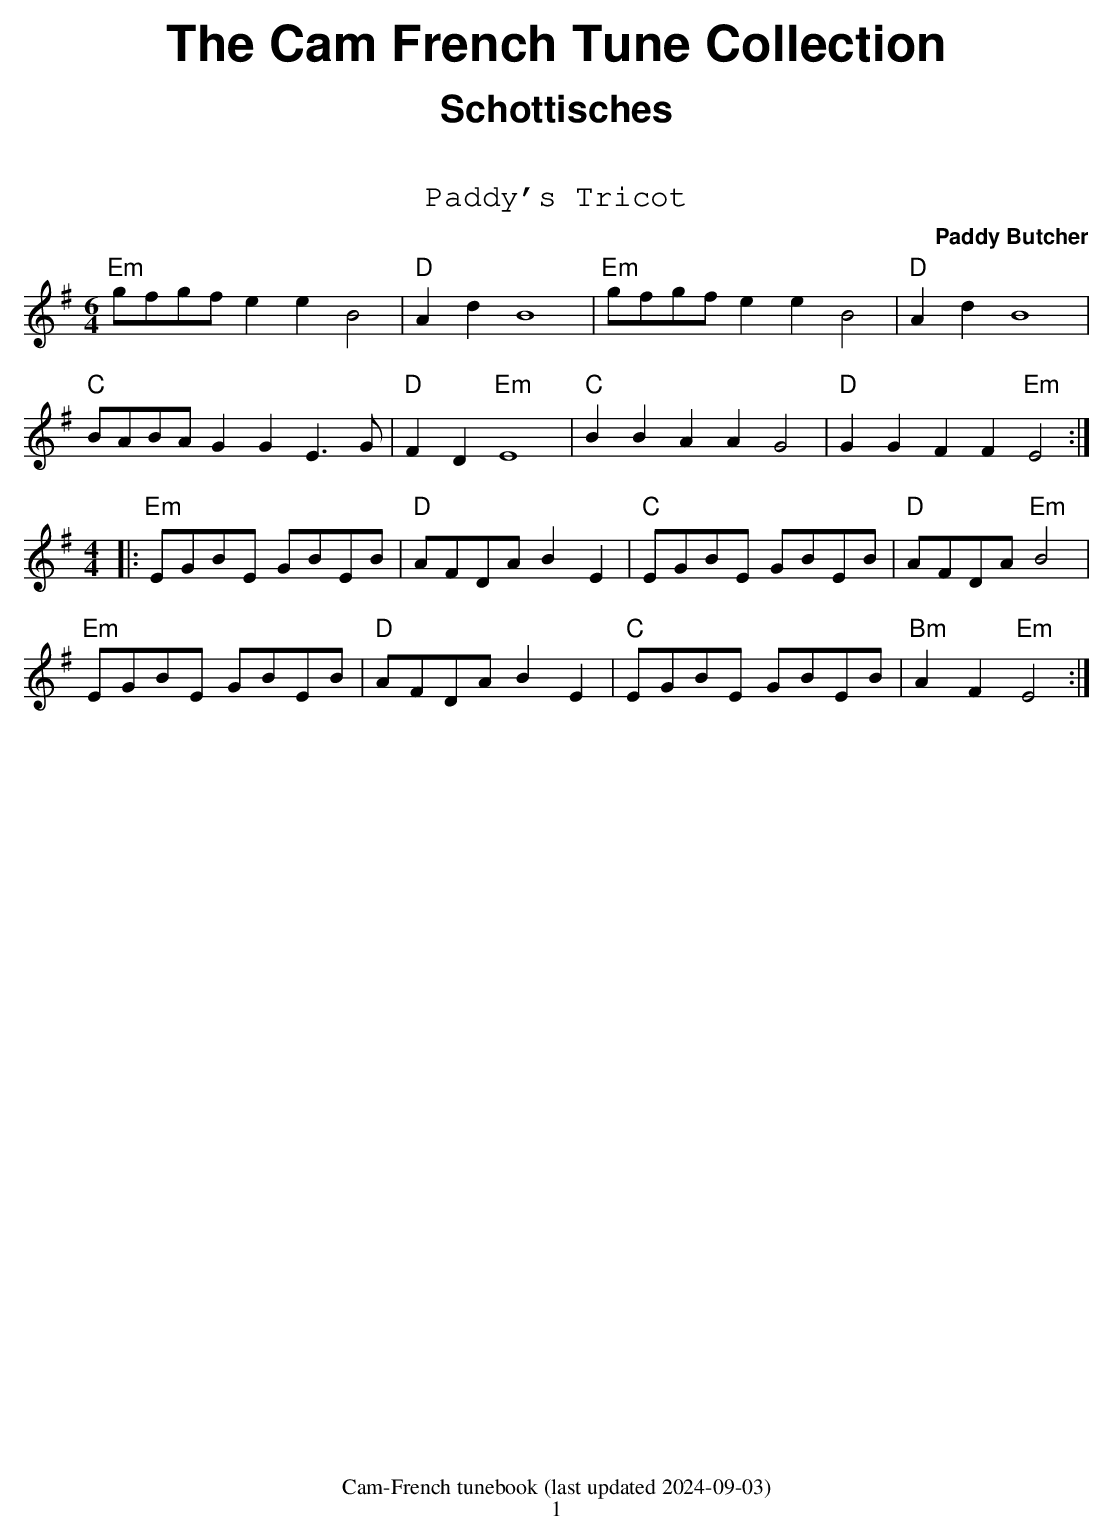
X:1
T:Paddy's Tricot
C:Paddy Butcher
M:6/4
L:1/8
K:Em
"Em" gfgf e2e2 B4 | "D"A2d2 B8|"Em"gfgf e2e2B4 | "D"A2d2 B8|
"C" BABA G2G2 E3G | "D"F2D2 "Em"E8|"C"B2B2 A2A2 G4| "D"G2G2F2F2 "Em"E4 :|
M:4/4
|: "Em" EGBE GBEB|"D"AFDA B2E2|"C" EGBE GBEB|"D"AFDA "Em" B4|
"Em" EGBE GBEB| "D" AFDA B2E2|"C" EGBE GBEB|"Bm"A2F2 "Em" E4:|
